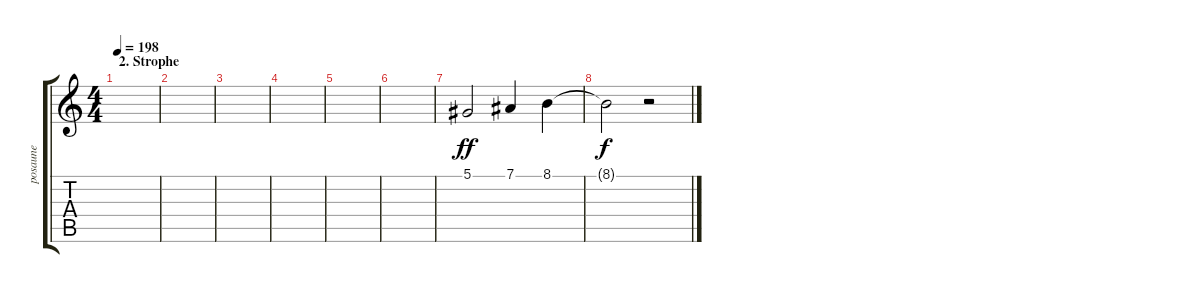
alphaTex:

\track ("posaune" "posaune") {instrument trombone}
\staff {score tabs}
\tuning (Eb4 Bb3 Gb3 Db3 Ab2 Eb2) {hide}
\ts (4 4)
\section ("" "2. Strophe")
\tempo 198
\clef g2
\ks c
|
|
|
|
|
|
5.1.2{dy ff} 7.1.4 8.1.4 |
8.1{t}.2{dy f} r.2
